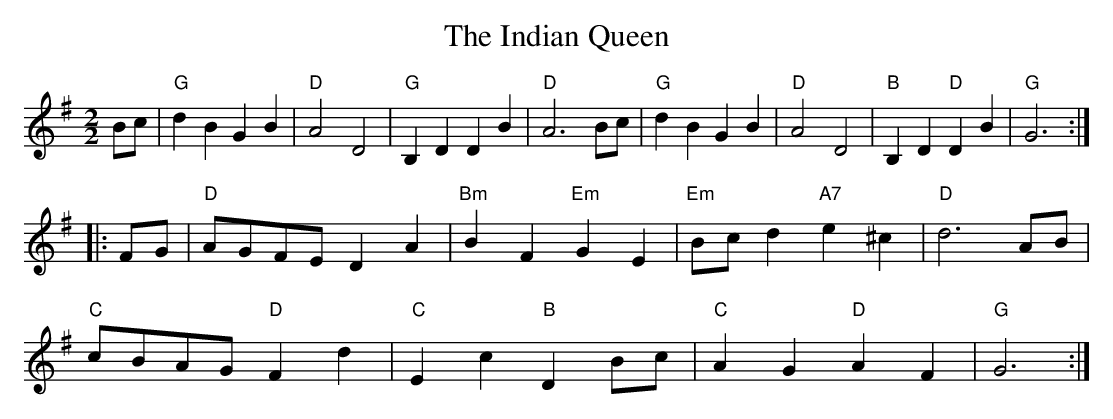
X:1
T:The Indian Queen
M:2/2
L:1/8
K:Gmaj
Bc | "G"d2B2 G2B2 | "D"A4 D4 | "G"B,2D2 D2B2 | "D"A6 Bc |\
"G"d2B2 G2B2 | "D"A4 D4 |"B"B,2D2 "D"D2B2 | "G"G6 :|
|: FG | "D"AGFE D2A2 | "Bm"B2F2 "Em"G2E2 |\
"Em"Bcd2 "A7"e2^c2 | "D"d6 AB |
"C"cBAG "D"F2d2 | "C"E2c2 "B"D2Bc | "C"A2G2 "D"A2F2 | "G"G6 :|
